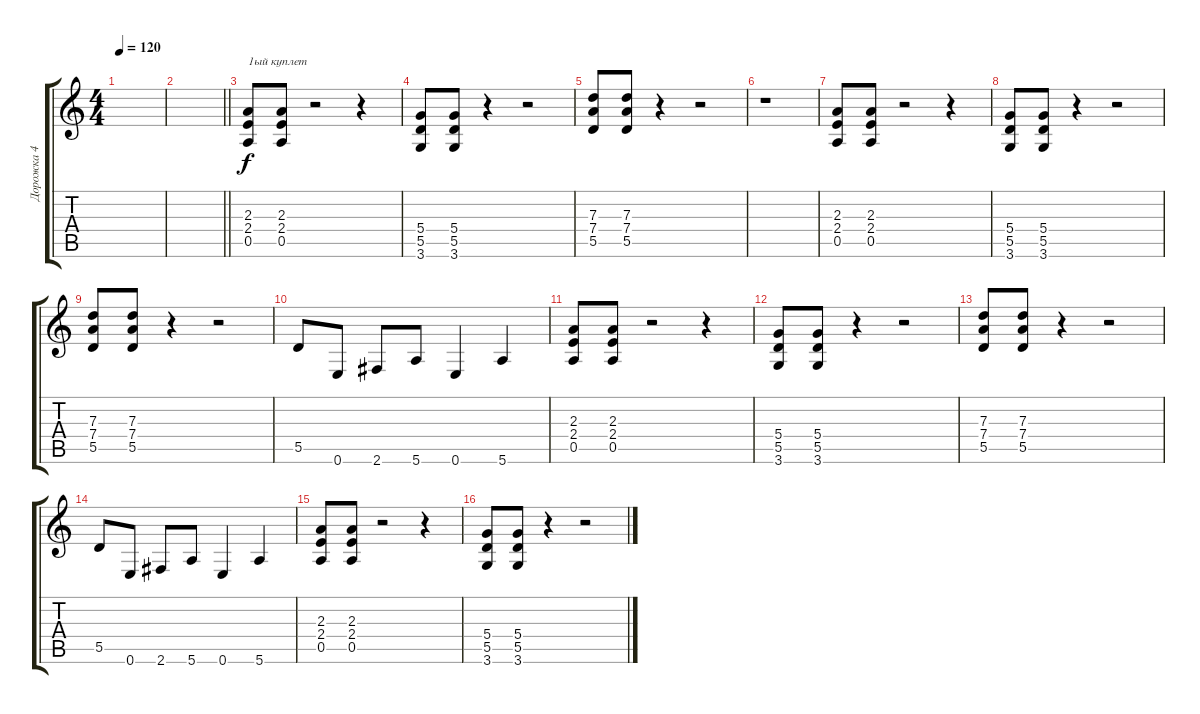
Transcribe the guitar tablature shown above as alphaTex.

\track ("Дорожка 4" "Дорожка 4") {instrument distortionguitar}
\staff {score tabs}
\tuning (E4 B3 G3 D3 A2 E2) {hide}
\ts (4 4)
\tempo 120
\clef g2
\ks c
|
\barLineRight lightlight
|
(2.3 2.4 0.5).8{txt "1ый куплет"} (2.3 2.4 0.5).8 r.2 r.4 |
(5.4 5.5 3.6).8 (5.4 5.5 3.6).8 r.4 r.2 |
(7.3 7.4 5.5).8 (7.3 7.4 5.5).8 r.4 r.2 |
r.1 |
(2.3 2.4 0.5).8 (2.3 2.4 0.5).8 r.2 r.4 |
(5.4 5.5 3.6).8 (5.4 5.5 3.6).8 r.4 r.2 |
(7.3 7.4 5.5).8 (7.3 7.4 5.5).8 r.4 r.2 |
5.5.8 0.6.8 2.6.8 5.6.8 0.6.4 5.6.4 |
(2.3 2.4 0.5).8 (2.3 2.4 0.5).8 r.2 r.4 |
(5.4 5.5 3.6).8 (5.4 5.5 3.6).8 r.4 r.2 |
(7.3 7.4 5.5).8 (7.3 7.4 5.5).8 r.4 r.2 |
5.5.8 0.6.8 2.6.8 5.6.8 0.6.4 5.6.4 |
(2.3 2.4 0.5).8 (2.3 2.4 0.5).8 r.2 r.4 |
(5.4 5.5 3.6).8 (5.4 5.5 3.6).8 r.4 r.2
